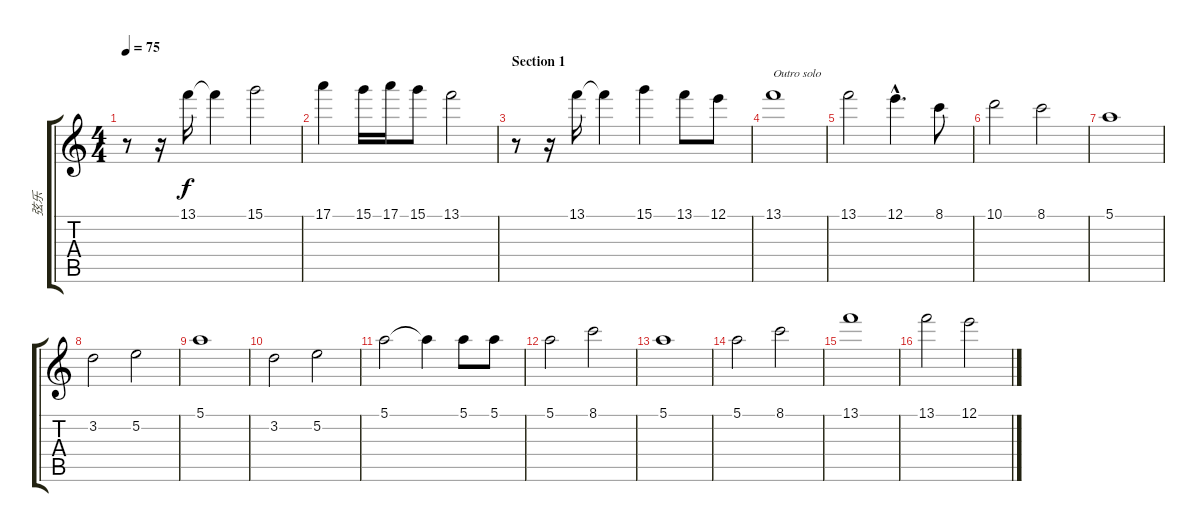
\track ("弦乐" "弦乐") {instrument stringensemble1}
\staff {score tabs}
\tuning (E5 B4 G4 D4 A3 E3) {hide}
\ts (4 4)
\tempo 75
\clef g2
\ks c
r.8{dy f} r.16 13.1.16 13.1{t}.4 15.1.2 |
17.1.4 15.1.16 17.1.16 15.1.8 13.1.2 |
\section ("" "Section 1")
r.8 r.16 13.1.16 13.1{t}.4 15.1.4 13.1.8 12.1.8 |
13.1.1{txt "Outro solo"} |
13.1.2 12.1{hac}.4{d} 8.1.8 |
10.1.2 8.1.2 |
5.1.1 |
3.2.2 5.2.2 |
5.1.1 |
3.2.2 5.2.2 |
5.1.2 5.1{t}.4 5.1.8 5.1.8 |
5.1.2 8.1.2 |
5.1.1 |
5.1.2 8.1.2 |
13.1.1 |
13.1.2 12.1.2
